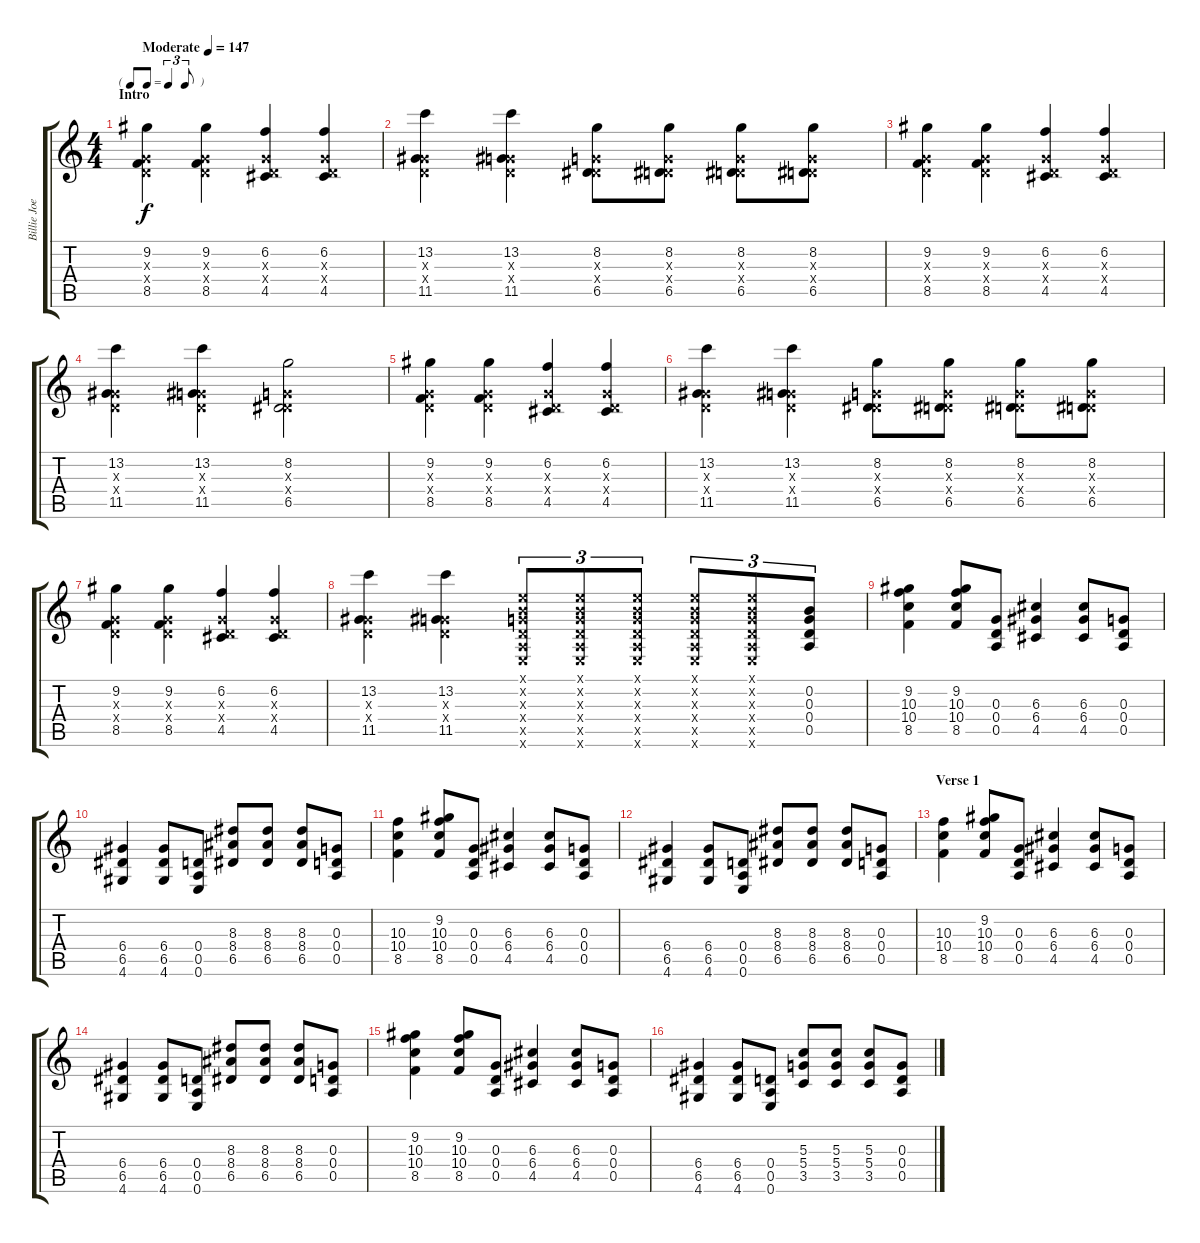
\track ("Billie Joe Armstrong - Main" "Billie Joe") {instrument distortionguitar}
\staff {score tabs}
\tuning (E4 B3 G3 D3 A2 E2) {hide}
\ts (4 4)
\tf triplet8th
\section ("" "Intro")
\tempo (147 "Moderate")
\clef g2
\ks c
(9.2 0.3{x} 0.4{x} 8.5).4{dy f instrument distortionguitar} (9.2 0.3{x} 0.4{x} 8.5).4 (6.2 0.3{x} 0.4{x} 4.5).4 (6.2 0.3{x} 0.4{x} 4.5).4 |
(13.2 0.3{x} 0.4{x} 11.5).4 (13.2 0.3{x} 0.4{x} 11.5).4 (8.2 0.3{x} 0.4{x} 6.5).8 (8.2 0.3{x} 0.4{x} 6.5).8 (8.2 0.3{x} 0.4{x} 6.5).8 (8.2 0.3{x} 0.4{x} 6.5).8 |
(9.2 0.3{x} 0.4{x} 8.5).4 (9.2 0.3{x} 0.4{x} 8.5).4 (6.2 0.3{x} 0.4{x} 4.5).4 (6.2 0.3{x} 0.4{x} 4.5).4 |
(13.2 0.3{x} 0.4{x} 11.5).4 (13.2 0.3{x} 0.4{x} 11.5).4 (8.2 0.3{x} 0.4{x} 6.5).2 |
(9.2 0.3{x} 0.4{x} 8.5).4 (9.2 0.3{x} 0.4{x} 8.5).4 (6.2 0.3{x} 0.4{x} 4.5).4 (6.2 0.3{x} 0.4{x} 4.5).4 |
(13.2 0.3{x} 0.4{x} 11.5).4 (13.2 0.3{x} 0.4{x} 11.5).4 (8.2 0.3{x} 0.4{x} 6.5).8 (8.2 0.3{x} 0.4{x} 6.5).8 (8.2 0.3{x} 0.4{x} 6.5).8 (8.2 0.3{x} 0.4{x} 6.5).8 |
(9.2 0.3{x} 0.4{x} 8.5).4 (9.2 0.3{x} 0.4{x} 8.5).4 (6.2 0.3{x} 0.4{x} 4.5).4 (6.2 0.3{x} 0.4{x} 4.5).4 |
(13.2 0.3{x} 0.4{x} 11.5).4 (13.2 0.3{x} 0.4{x} 11.5).4 (0.1{x} 0.2{x} 0.3{x} 0.4{x} 0.5{x} 0.6{x}).8{tu (3 2)} (0.1{x} 0.2{x} 0.3{x} 0.4{x} 0.5{x} 0.6{x}).8{tu (3 2)} (0.1{x} 0.2{x} 0.3{x} 0.4{x} 0.5{x} 0.6{x}).8{tu (3 2)} (0.1{x} 0.2{x} 0.3{x} 0.4{x} 0.5{x} 0.6{x}).8{tu (3 2)} (0.1{x} 0.2{x} 0.3{x} 0.4{x} 0.5{x} 0.6{x}).8{tu (3 2)} (0.2 0.3 0.4 0.5).8{tu (3 2)} |
(9.2 10.3 10.4 8.5).4 (9.2 10.3 10.4 8.5).8 (0.3 0.4 0.5).8 (6.3 6.4 4.5).4 (6.3 6.4 4.5).8 (0.3 0.4 0.5).8 |
(6.4 6.5 4.6).4 (6.4 6.5 4.6).8 (0.4 0.5 0.6).8 (8.3 8.4 6.5).8 (8.3 8.4 6.5).8 (8.3 8.4 6.5).8 (0.3 0.4 0.5).8 |
(10.3 10.4 8.5).4 (9.2 10.3 10.4 8.5).8 (0.3 0.4 0.5).8 (6.3 6.4 4.5).4 (6.3 6.4 4.5).8 (0.3 0.4 0.5).8 |
(6.4 6.5 4.6).4 (6.4 6.5 4.6).8 (0.4 0.5 0.6).8 (8.3 8.4 6.5).8 (8.3 8.4 6.5).8 (8.3 8.4 6.5).8 (0.3 0.4 0.5).8 |
\section ("" "Verse 1")
(10.3 10.4 8.5).4 (9.2 10.3 10.4 8.5).8 (0.3 0.4 0.5).8 (6.3 6.4 4.5).4 (6.3 6.4 4.5).8 (0.3 0.4 0.5).8 |
(6.4 6.5 4.6).4 (6.4 6.5 4.6).8 (0.4 0.5 0.6).8 (8.3 8.4 6.5).8 (8.3 8.4 6.5).8 (8.3 8.4 6.5).8 (0.3 0.4 0.5).8 |
(9.2 10.3 10.4 8.5).4 (9.2 10.3 10.4 8.5).8 (0.3 0.4 0.5).8 (6.3 6.4 4.5).4 (6.3 6.4 4.5).8 (0.3 0.4 0.5).8 |
(6.4 6.5 4.6).4 (6.4 6.5 4.6).8 (0.4 0.5 0.6).8 (5.3 5.4 3.5).8 (5.3 5.4 3.5).8 (5.3 5.4 3.5).8 (0.3 0.4 0.5).8
